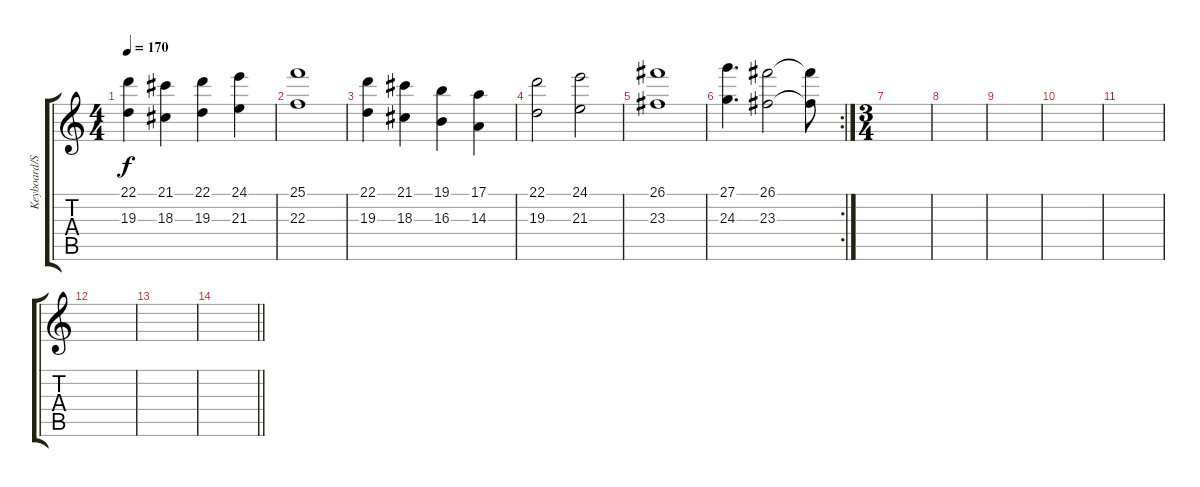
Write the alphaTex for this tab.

\track ("Keyboard/Strings" "Keyboard/S") {instrument stringensemble1}
\staff {score tabs}
\tuning (E4 B3 G3 D3 A2 E2) {hide}
\ts (4 4)
\tempo 170
\clef g2
\ks c
(22.1 19.3).4{dy f} (21.1 18.3).4 (22.1 19.3).4 (24.1 21.3).4 |
(25.1 22.3).1 |
(22.1 19.3).4 (21.1 18.3).4 (19.1 16.3).4 (17.1 14.3).4 |
(22.1 19.3).2 (24.1 21.3).2 |
(26.1 23.3).1 |
\rc 2
(27.1 24.3).4{d} (26.1 23.3).2 (26.1{t} 23.3{t}).8 |
\ts (3 4)
|
|
|
|
|
|
|
\barLineRight lightlight
